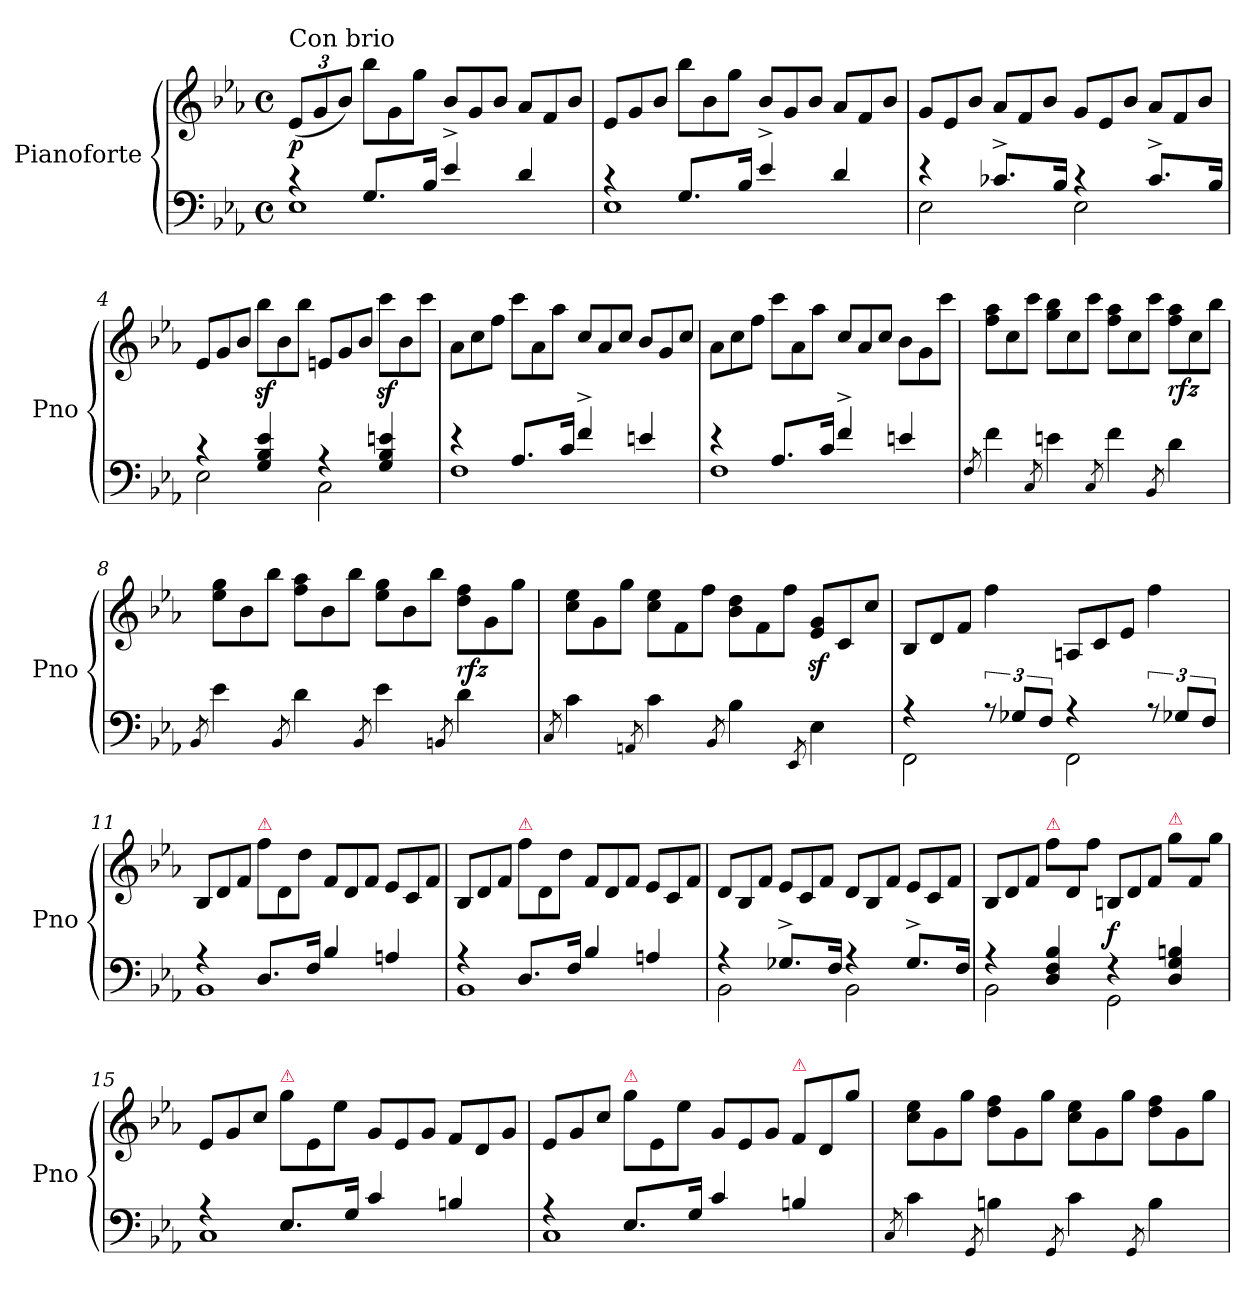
**kern	**kern	**dynam
*part2	*part1	*part1
*staff2	*staff1	*staff1
*I"Pianoforte	*I"Pianoforte	*
*I'Pno	*I'Pno	*
*clefF4	*clefG2	*
*k[b-e-a-]	*k[b-e-a-]	*
*M4/4	*M4/4	*
*met(c)	*met(c)	*
=1	=1	=1
*^	*	*
!	!	!LO:TX:a:t=Con brio	!
4r	1E-	(12e-/L	p
.	.	12g/	.
.	.	12b-/J)	.
*	*	*Xtuplet	*
8.G/L	.	12bb-\L	.
.	.	12g\	.
.	.	12gg\J	.
16B-/Jk	.	.	.
4e-^/	.	12b-/L	.
.	.	12g/	.
.	.	12b-/J	.
4d/	.	12a-/L	.
.	.	12f/	.
.	.	12b-/J	.
=2	=2	=2	=2
4r	1E-	12e-/L	.
.	.	12g/	.
.	.	12b-/J	.
8.G/L	.	12bb-\L	.
.	.	12b-\	.
.	.	12gg\J	.
16B-/Jk	.	.	.
4e-^/	.	12b-/L	.
.	.	12g/	.
.	.	12b-/J	.
4d/	.	12a-/L	.
.	.	12f/	.
.	.	12b-/J	.
=3	=3	=3	=3
4r	2E-\	12g/L	.
.	.	12e-/	.
.	.	12b-/J	.
8.c-X^/L	.	12a-/L	.
.	.	12f/	.
.	.	12b-/J	.
16B-/Jk	.	.	.
4r	2E-\	12g/L	.
.	.	12e-/	.
.	.	12b-/J	.
8.c-^/L	.	12a-/L	.
.	.	12f/	.
.	.	12b-/J	.
16B-/Jk	.	.	.
=4	=4	=4	=4
4r	2E-\	12e-/L	.
.	.	12g/	.
.	.	12b-/J	.
4G/ 4B-/ 4e-/	.	12bb-z\L	.
.	.	12b-\	.
.	.	12bb-\J	.
4r	2C\	12en/L	.
.	.	12g/	.
.	.	12b-/J	.
4G/ 4B-/ 4en/	.	12cccz\L	.
.	.	12b-\	.
.	.	12ccc\J	.
=5	=5	=5	=5
4r	1F	12a-\L	.
.	.	12cc\	.
.	.	12ff\J	.
8.A-/L	.	12ccc\L	.
.	.	12a-\	.
.	.	12aa-\J	.
16c/Jk	.	.	.
4f^/	.	12cc/L	.
.	.	12a-/	.
.	.	12cc/J	.
4en/	.	12b-/L	.
.	.	12g/	.
.	.	12cc/J	.
=6	=6	=6	=6
4r	1F	12a-\L	.
.	.	12cc\	.
.	.	12ff\J	.
8.A-/L	.	12ccc\L	.
.	.	12a-\	.
.	.	12aa-\J	.
16c/Jk	.	.	.
4f^/	.	12cc/L	.
.	.	12a-/	.
.	.	12cc/J	.
4en/	.	12b-\L	.
.	.	12g\	.
.	.	12ccc\J	.
*v	*v	*	*
=7	=7	=7
8qF/	.	.
4f\	12ff\ 12aa-\L	.
.	12cc\	.
.	12ccc\J	.
8qC/	.	.
4en\	12gg\ 12bb-\L	.
.	12cc\	.
.	12ccc\J	.
8qC/	.	.
4f\	12ff\ 12aa-\L	.
.	12cc\	.
.	12ccc\J	.
8qBB-/	.	.
4d\	12ff\ 12aa-\L	rfz
.	12cc\	.
.	12bb-\J	.
=8	=8	=8
8qBB-/	.	.
4e-\	12ee-\ 12gg\L	.
.	12b-\	.
.	12bb-\J	.
8qBB-/	.	.
4d\	12ff\ 12aa-\L	.
.	12b-\	.
.	12bb-\J	.
8qBB-/	.	.
4e-\	12ee-\ 12gg\L	.
.	12b-\	.
.	12bb-\J	.
8qBBn/	.	.
4d\	12dd\ 12ff\L	rfz
.	12g\	.
.	12gg\J	.
=9	=9	=9
8qC/	.	.
4c\	12cc\ 12ee-\L	.
.	12g\	.
.	12gg\J	.
8qAAn/	.	.
4c\	12cc\ 12ee-\L	.
.	12f\	.
.	12ff\J	.
8qBB-/	.	.
4B-\	12b-\ 12dd\L	.
.	12f\	.
.	12ff\J	.
8qEE-/	.	.
4E-\	12e-z/ 12gz/L	.
.	12c/	.
.	12cc/J	.
=10	=10	=10
*^	*	*
4r	2FF\	12B-/L	.
.	.	12d/	.
.	.	12f/J	.
12r	.	4ff\	.
12G-X/L	.	.	.
12F/J	.	.	.
4r	2FF\	12An/L	.
.	.	12c/	.
.	.	12e-/J	.
12r	.	4ff\	.
12G-X/L	.	.	.
12F/J	.	.	.
=11	=11	=11	=11
4r	1BB-	12B-/L	.
.	.	12d/	.
.	.	12f/J	.
!	!	!LO:TX:a:color=crimson:t=⚠	!
8.D/L	.	12ff\L	.
.	.	12d/	.
.	.	12dd\J	.
16F/Jk	.	.	.
4B-/	.	12f/L	.
.	.	12d/	.
.	.	12f/J	.
4An/	.	12e-/L	.
.	.	12c/	.
.	.	12f/J	.
=12	=12	=12	=12
4r	1BB-	12B-/L	.
.	.	12d/	.
.	.	12f/J	.
!	!	!LO:TX:a:color=crimson:t=⚠	!
8.D/L	.	12ff\L	.
.	.	12d/	.
.	.	12dd\J	.
16F/Jk	.	.	.
4B-/	.	12f/L	.
.	.	12d/	.
.	.	12f/J	.
4An/	.	12e-/L	.
.	.	12c/	.
.	.	12f/J	.
=13	=13	=13	=13
4r	2BB-\	12d/L	.
.	.	12B-/	.
.	.	12f/J	.
8.G-X^/L	.	12e-/L	.
.	.	12c/	.
.	.	12f/J	.
16F/Jk	.	.	.
4r	2BB-\	12d/L	.
.	.	12B-/	.
.	.	12f/J	.
8.G-^/L	.	12e-/L	.
.	.	12c/	.
.	.	12f/J	.
16F/Jk	.	.	.
=14	=14	=14	=14
4r	2BB-\	12B-/L	.
.	.	12d/	.
.	.	12f/J	.
!	!	!LO:TX:a:color=crimson:t=⚠	!
4D/ 4F/ 4B-/	.	12ff\L	.
.	.	12d/	.
.	.	12ff\J	.
4r	2GG\	12Bn/L	f
.	.	12d/	.
.	.	12f/J	.
!	!	!LO:TX:a:color=crimson:t=⚠	!
4D/ 4G/ 4Bn/	.	12gg\L	.
.	.	12f/	.
.	.	12gg\J	.
=15	=15	=15	=15
4r	1C	12e-/L	.
.	.	12g/	.
.	.	12cc/J	.
!	!	!LO:TX:a:color=crimson:t=⚠	!
8.E-/L	.	12gg\L	.
.	.	12e-/	.
.	.	12ee-\J	.
16G/Jk	.	.	.
4c/	.	12g/L	.
.	.	12e-/	.
.	.	12g/J	.
4Bn/	.	12f/L	.
.	.	12d/	.
.	.	12g/J	.
=16	=16	=16	=16
4r	1C	12e-/L	.
.	.	12g/	.
.	.	12cc/J	.
!	!	!LO:TX:a:color=crimson:t=⚠	!
8.E-/L	.	12gg\L	.
.	.	12e-/	.
.	.	12ee-\J	.
16G/Jk	.	.	.
4c/	.	12g/L	.
.	.	12e-/	.
.	.	12g/J	.
!	!	!LO:TX:a:color=crimson:t=⚠	!
4Bn/	.	12f/L	.
.	.	12d/	.
.	.	12gg\J	.
*v	*v	*	*
=17	=17	=17
8qC/	.	.
4c\	12cc\ 12ee-\L	.
.	12g\	.
.	12gg\J	.
8qGG/	.	.
4Bn\	12dd\ 12ff\L	.
.	12g\	.
.	12gg\J	.
8qGG/	.	.
4c\	12cc\ 12ee-\L	.
.	12g\	.
.	12gg\J	.
8qGG/	.	.
4B\	12dd\ 12ff\L	.
.	12g\	.
.	12gg\J	.
=	=	=
*-	*-	*-
